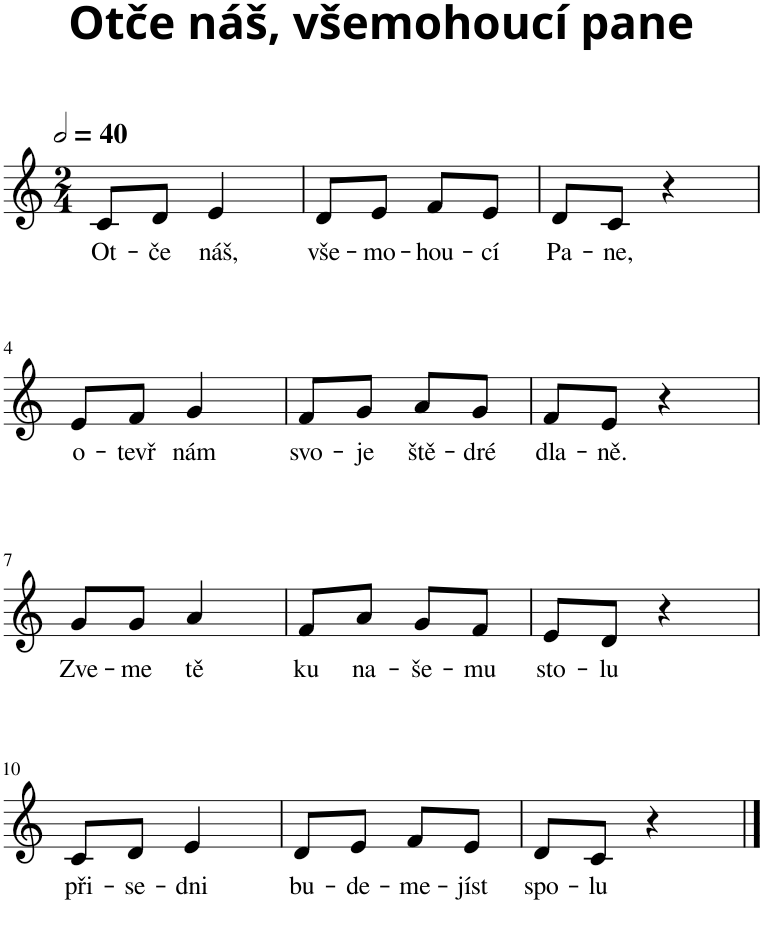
**kern	**text
*part1	*part1
*staff1	*staff1
*I"Flute	*
*I'Fl.	*
*clefG2	*
*k[]	*
*M2/4	*
*MM80	*
=1	=1
!	!LO:LY:b
8c/L	Ot-
!	!LO:LY:b
8d/J	-če
!	!LO:LY:b
4e/	náš,
=2	=2
!	!LO:LY:b
8d/L	vše-
!	!LO:LY:b
8e/J	-mo-
!	!LO:LY:b
8f/L	-hou-
!	!LO:LY:b
8e/J	-cí
=3	=3
!	!LO:LY:b
8d/L	Pa-
!	!LO:LY:b
8c/J	-ne,
4r	.
!!LO:LB:g=z
=4	=4
!	!LO:LY:b
8e/L	o-
!	!LO:LY:b
8f/J	-tevř
!	!LO:LY:b
4g/	nám
=5	=5
!	!LO:LY:b
8f/L	svo-
!	!LO:LY:b
8g/J	-je
!	!LO:LY:b
8a/L	ště-
!	!LO:LY:b
8g/J	-dré
=6	=6
!	!LO:LY:b
8f/L	dla-
!	!LO:LY:b
8e/J	-ně.
4r	.
!!LO:LB:g=z
=7	=7
!	!LO:LY:b
8g/L	Zve-
!	!LO:LY:b
8g/J	-me
!	!LO:LY:b
4a/	tě
=8	=8
!	!LO:LY:b
8f/L	ku
!	!LO:LY:b
8a/J	na-
!	!LO:LY:b
8g/L	-še-
!	!LO:LY:b
8f/J	-mu
=9	=9
!	!LO:LY:b
8e/L	sto-
!	!LO:LY:b
8d/J	-lu
4r	.
!!LO:LB:g=z
=10	=10
!	!LO:LY:b
8c/L	při-
!	!LO:LY:b
8d/J	-se-
!	!LO:LY:b
4e/	-dni
=11	=11
!	!LO:LY:b
8d/L	bu-
!	!LO:LY:b
8e/J	-de-
!	!LO:LY:b
8f/L	-me-
!	!LO:LY:b
8e/J	-jíst
=12	=12
!	!LO:LY:b
8d/L	spo-
!	!LO:LY:b
8c/J	-lu
4r	.
==	==
*-	*-
